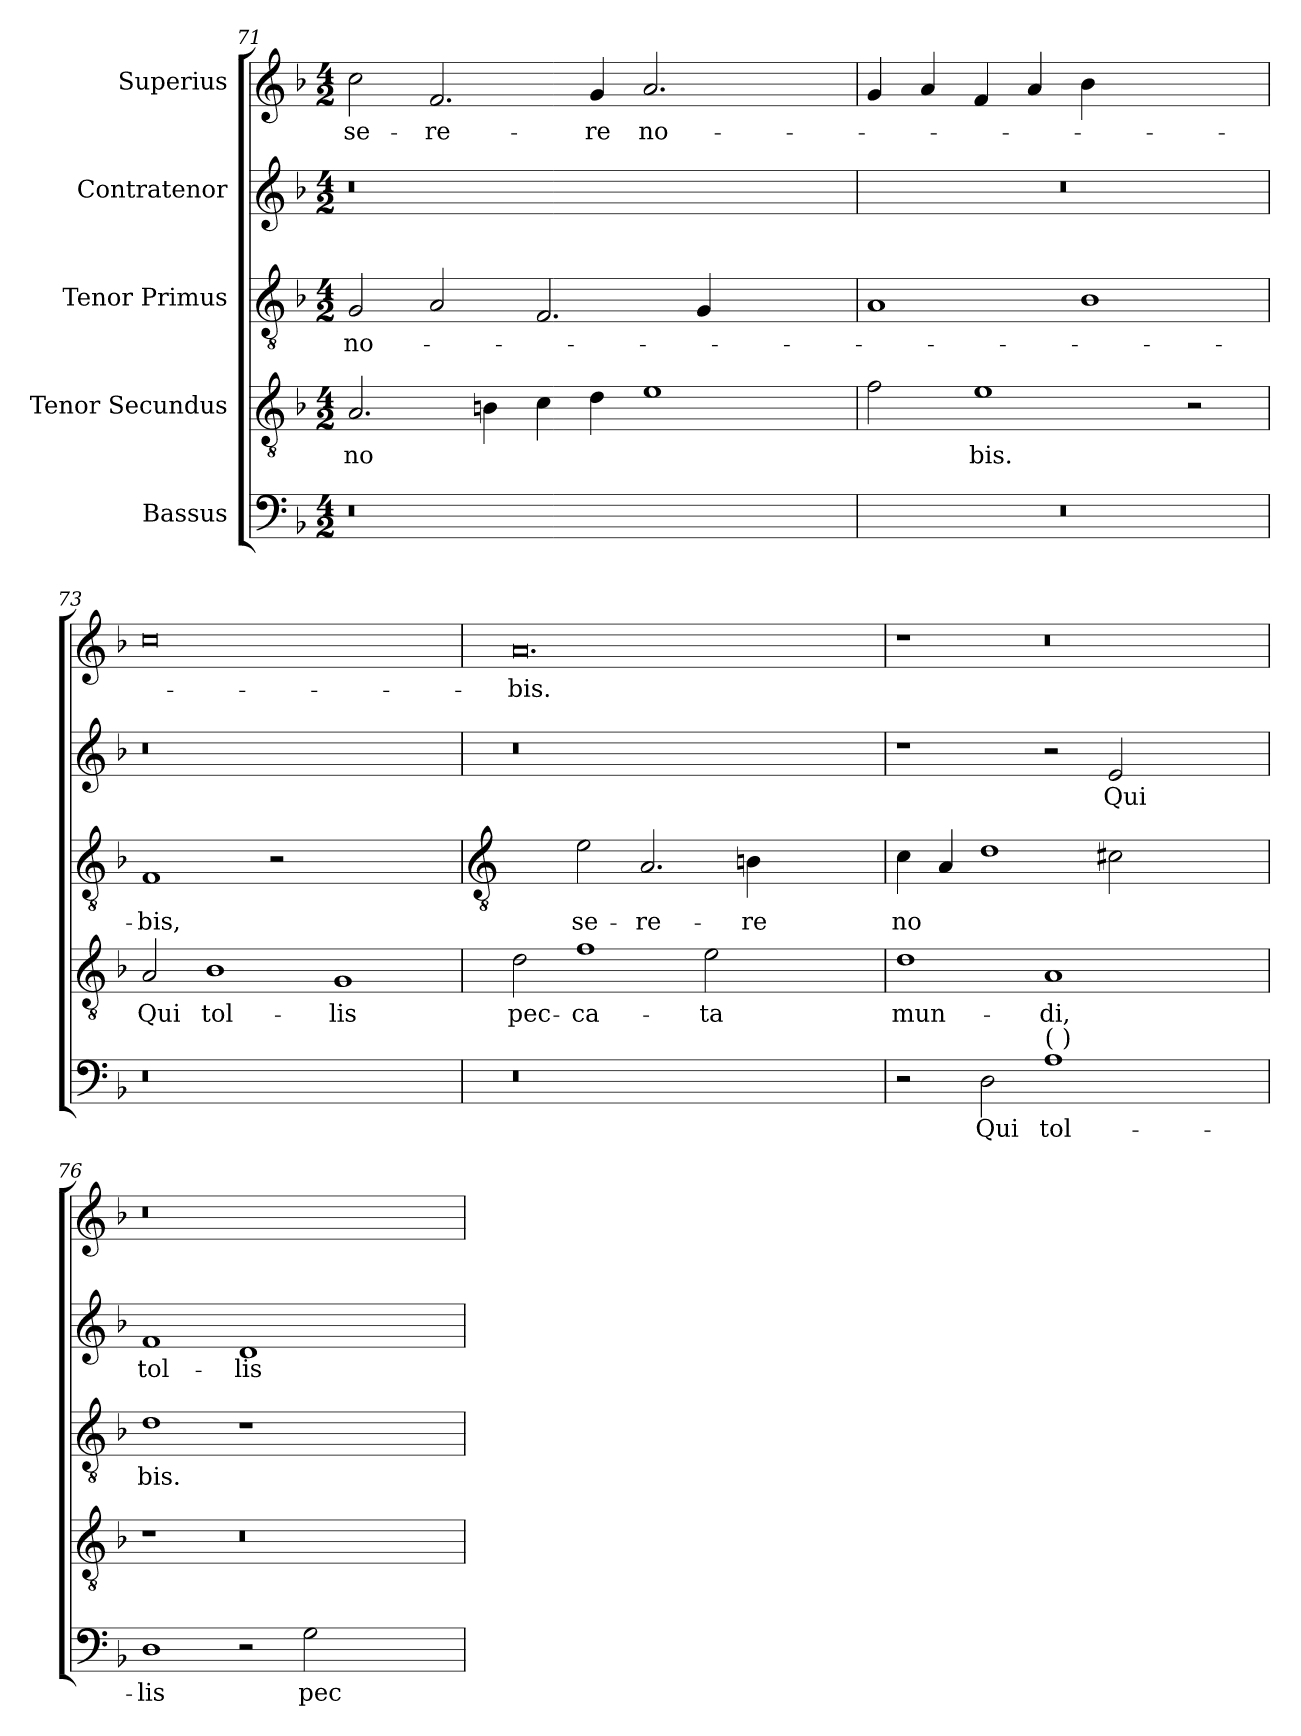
**kern	**text	**kern	**text	**kern	**text	**kern	**text	**kern	**text
*part5	*part5	*part4	*part4	*part3	*part3	*part2	*part2	*part1	*part1
*staff5	*staff5	*staff4	*staff4	*staff3	*staff3	*staff2	*staff2	*staff1	*staff1
*I"Bassus	*	*I"Tenor Secundus	*	*I"Tenor Primus	*	*I"Contratenor	*	*I"Superius	*
!!LO:LB:g=z
*clefF4	*	*clefGv2	*	*clefGv2	*	*clefG2	*	*clefG2	*
*k[b-]	*	*k[b-]	*	*k[b-]	*	*k[b-]	*	*k[b-]	*
*F:	*	*F:	*	*F:	*	*F:	*	*F:	*
*M4/2	*	*M4/2	*	*M4/2	*	*M4/2	*	*M4/2	*
=71	=71	=71	=71	=71	=71	=71	=71	=71	=71
!	!	!	!LO:LY:b	!	!LO:LY:b	!	!	!	!LO:LY:b
0r	.	2.A	no	2G	no-	0r	.	2cc	-se-
!	!	!	!	!	!	!	!	!	!LO:LY:b
.	.	.	.	2A	.	.	.	2.f	-re-
.	.	4Bn	.	.	.	.	.	.	.
.	.	4c	.	2.F	.	.	.	.	.
!	!	!	!	!	!	!	!	!	!LO:LY:b
.	.	4d	.	.	.	.	.	4g	-re
!	!	!	!	!	!	!	!	!	!LO:LY:b
.	.	1e	.	.	.	.	.	2.a	no-
.	.	.	.	4G	.	.	.	.	.
2ryy	.	.	.	2ryy	.	2ryy	.	.	.
.	.	.	.	.	.	.	.	4ryy	.
=72	=72	=72	=72	=72	=72	=72	=72	=72	=72
0r	.	2f	.	1A	.	0r	.	4g	.
.	.	.	.	.	.	.	.	4a	.
!	!	!	!LO:LY:b	!	!	!	!	!	!
.	.	1e	bis.	.	.	.	.	4f	.
.	.	.	.	.	.	.	.	4a	.
.	.	.	.	1B-	.	.	.	4b-	.
.	.	.	.	.	.	.	.	2.ryy	.
.	.	2r	.	.	.	.	.	.	.
!!LO:LB:g=z
=73	=73	=73	=73	=73	=73	=73	=73	=73	=73
!	!	!	!LO:LY:b	!	!LO:LY:b	!	!	!	!
0r	.	2A	Qui	1F	-bis,	0r	.	0cc	.
!	!	!	!LO:LY:b	!	!	!	!	!	!
.	.	1B-	tol-	.	.	.	.	.	.
.	.	.	.	2r	.	.	.	.	.
!	!	!	!LO:LY:b	!	!LO:LY:b	!	!	!	!
.	.	1G	-lis	[2fyy	mi-	.	.	.	.
2ryy	.	.	.	2ryy	.	2ryy	.	2ryy	.
!!LO:LB:g=z
=74	=74	=74	=74	=74	=74	=74	=74	=74	=74
*	*	*	*	*clefGv2	*	*	*	*	*
!	!	!	!LO:LY:b	!	!	!	!	!	!LO:LY:b
0r	.	2d	pec-	2fyy]	.	0r	.	0.a	-bis.
!	!	!	!LO:LY:b	!	!LO:LY:b	!	!	!	!
.	.	1f	-ca-	2e	-se-	.	.	.	.
!	!	!	!	!	!LO:LY:b	!	!	!	!
.	.	.	.	2.A	-re-	.	.	.	.
!	!	!	!LO:LY:b	!	!	!	!	!	!
.	.	2e	-ta	.	.	.	.	.	.
!	!	!	!	!	!LO:LY:b	!	!	!	!
.	.	.	.	4Bn	-re	.	.	.	.
1ryy	.	1ryy	.	1ryy	.	1ryy	.	.	.
=75	=75	=75	=75	=75	=75	=75	=75	=75	=75
!	!	!	!LO:LY:b	!	!LO:LY:b	!	!	!	!
2r	.	1d	mun-	4c	no	1r	.	1r	.
.	.	.	.	4A	.	.	.	.	.
!	!LO:LY:b	!	!	!	!	!	!	!	!
2D	Qui	.	.	1d	.	.	.	.	.
!LO:TX:a:t=(  )	!	!	!	!	!	!	!	!	!
!	!LO:LY:b	!	!LO:LY:b	!	!	!	!	!	!
1A	tol-	1A	-di,	.	.	2r	.	0r	.
!	!	!	!	!	!	!	!LO:LY:b	!	!
.	.	.	.	2c#X	.	2e	Qui	.	.
1ryy	.	1ryy	.	1ryy	.	1ryy	.	.	.
=76	=76	=76	=76	=76	=76	=76	=76	=76	=76
!	!LO:LY:b	!	!	!	!LO:LY:b	!	!LO:LY:b	!	!
1D	-lis	1r	.	1d	bis.	1f	tol-	0r	.
!	!	!	!	!	!	!	!LO:LY:b	!	!
2r	.	0r	.	1r	.	1d	-lis	.	.
!	!LO:LY:b	!	!	!	!	!	!	!	!
2G	pec-	.	.	.	.	.	.	.	.
1ryy	.	.	.	1ryy	.	1ryy	.	1ryy	.
=	=	=	=	=	=	=	=	=	=
*-	*-	*-	*-	*-	*-	*-	*-	*-	*-
